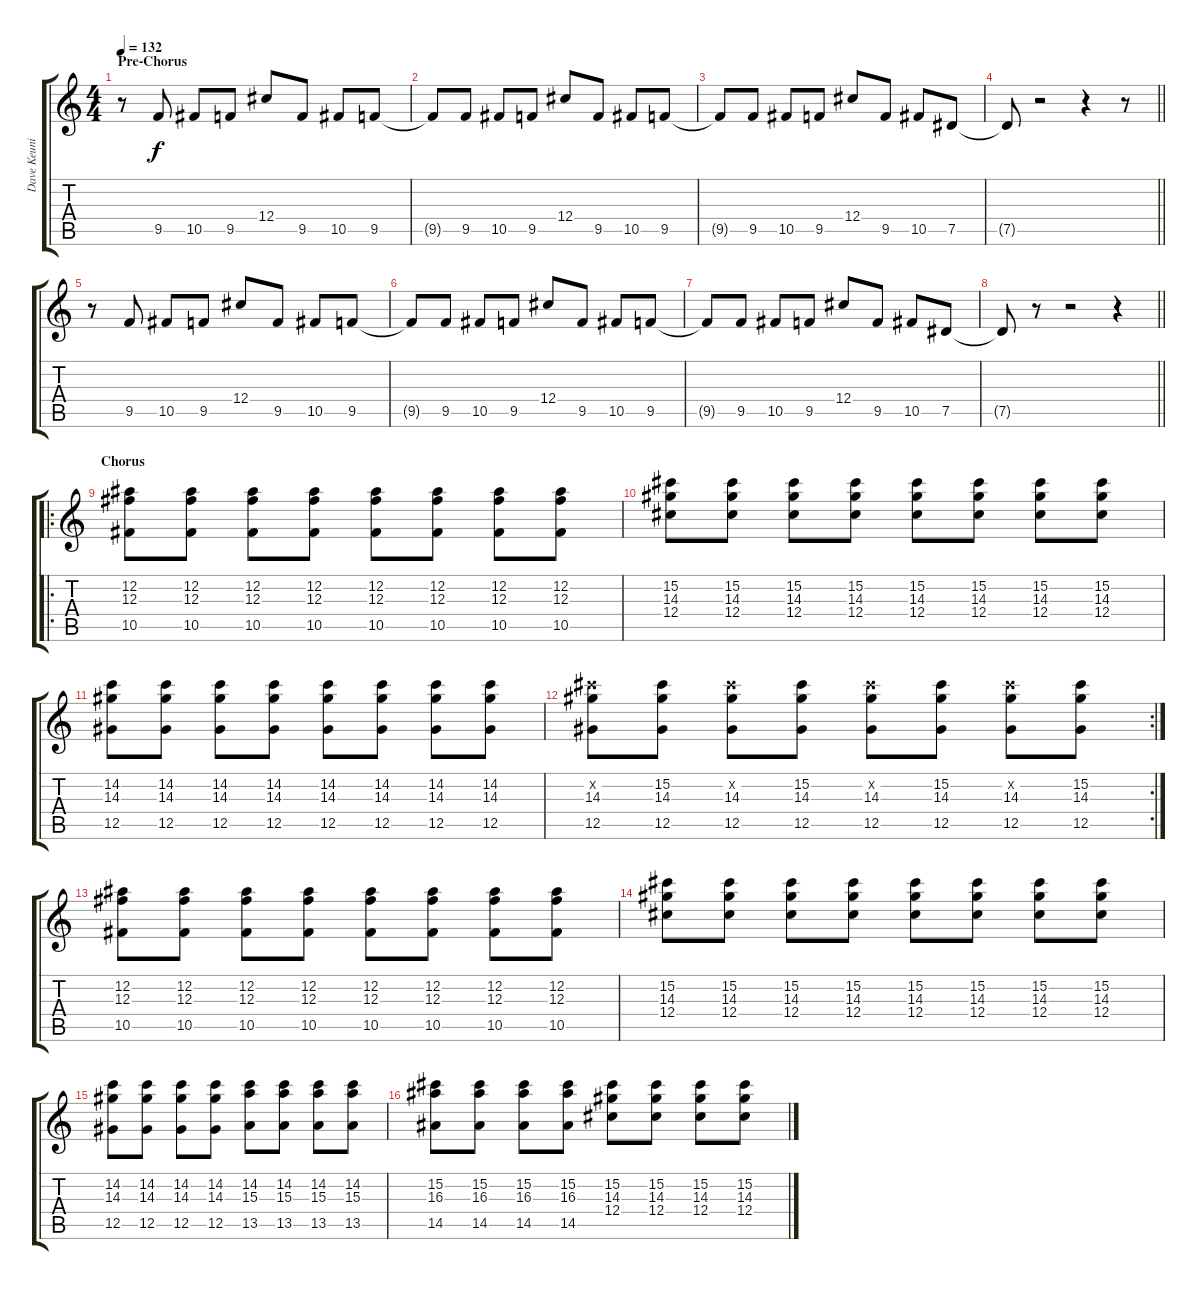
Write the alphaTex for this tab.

\track ("Dave Keuning" "Dave Keuni") {instrument electricguitarmuted}
\staff {score tabs}
\tuning (Eb4 Bb3 Gb3 Db3 Ab2 Eb2) {hide}
\ts (4 4)
\section ("" "Pre-Chorus")
\tempo 132
\clef g2
\ks c
r.8{dy f} 9.5.8{volume 14 instrument acousticguitarsteel} 10.5.8 9.5.8 12.4.8 9.5.8 10.5.8 9.5.8 |
9.5{t}.8 9.5.8 10.5.8 9.5.8 12.4.8 9.5.8 10.5.8 9.5.8 |
9.5{t}.8 9.5.8 10.5.8 9.5.8 12.4.8 9.5.8 10.5.8 7.5.8 |
\barLineRight lightlight
7.5{t}.8 r.2 r.4 r.8 |
r.8 9.5.8 10.5.8 9.5.8 12.4.8 9.5.8 10.5.8 9.5.8 |
9.5{t}.8 9.5.8 10.5.8 9.5.8 12.4.8 9.5.8 10.5.8 9.5.8 |
9.5{t}.8 9.5.8 10.5.8 9.5.8 12.4.8 9.5.8 10.5.8 7.5.8 |
\barLineRight lightlight
7.5{t}.8 r.8 r.2 r.4 |
\ro
\section ("" "Chorus")
(12.2 12.3 10.5).8{volume 9 instrument overdrivenguitar} (12.2 12.3 10.5).8 (12.2 12.3 10.5).8 (12.2 12.3 10.5).8 (12.2 12.3 10.5).8 (12.2 12.3 10.5).8 (12.2 12.3 10.5).8 (12.2 12.3 10.5).8 |
(15.2 14.3 12.4).8 (15.2 14.3 12.4).8 (15.2 14.3 12.4).8 (15.2 14.3 12.4).8 (15.2 14.3 12.4).8 (15.2 14.3 12.4).8 (15.2 14.3 12.4).8 (15.2 14.3 12.4).8 |
(14.2 14.3 12.5).8 (14.2 14.3 12.5).8 (14.2 14.3 12.5).8 (14.2 14.3 12.5).8 (14.2 14.3 12.5).8 (14.2 14.3 12.5).8 (14.2 14.3 12.5).8 (14.2 14.3 12.5).8 |
\rc 2
(15.2{x} 14.3 12.5).8 (15.2 14.3 12.5).8 (15.2{x} 14.3 12.5).8 (15.2 14.3 12.5).8 (15.2{x} 14.3 12.5).8 (15.2 14.3 12.5).8 (15.2{x} 14.3 12.5).8 (15.2 14.3 12.5).8 |
(12.2 12.3 10.5).8{volume 9 instrument overdrivenguitar} (12.2 12.3 10.5).8 (12.2 12.3 10.5).8 (12.2 12.3 10.5).8 (12.2 12.3 10.5).8 (12.2 12.3 10.5).8 (12.2 12.3 10.5).8 (12.2 12.3 10.5).8 |
(15.2 14.3 12.4).8 (15.2 14.3 12.4).8 (15.2 14.3 12.4).8 (15.2 14.3 12.4).8 (15.2 14.3 12.4).8 (15.2 14.3 12.4).8 (15.2 14.3 12.4).8 (15.2 14.3 12.4).8 |
(14.2 14.3 12.5).8 (14.2 14.3 12.5).8 (14.2 14.3 12.5).8 (14.2 14.3 12.5).8 (14.2 15.3 13.5).8 (14.2 15.3 13.5).8 (14.2 15.3 13.5).8 (14.2 15.3 13.5).8 |
(15.2 16.3 14.5).8 (15.2 16.3 14.5).8 (15.2 16.3 14.5).8 (15.2 16.3 14.5).8 (15.2 14.3 12.4).8 (15.2 14.3 12.4).8 (15.2 14.3 12.4).8 (15.2 14.3 12.4).8
